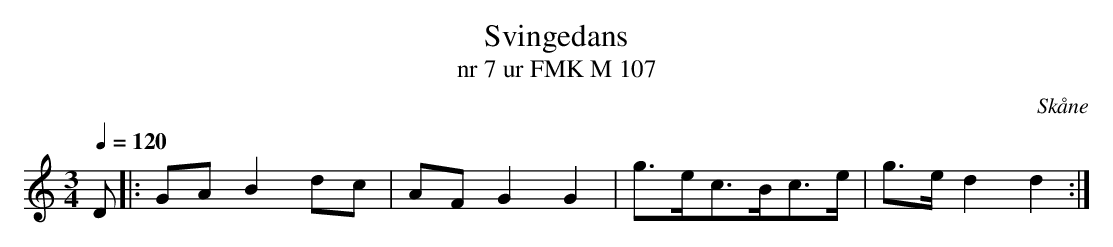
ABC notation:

X:1
T:Svingedans
T:nr 7 ur FMK M 107
O:Skåne
M:3/4
L:1/8
Q:1/4=120
K:C
D |: GA B2 dc | AF G2 G2 | g>ec>Bc>e | g>e d2 d2 :|
 |:   |  |   |  :|
